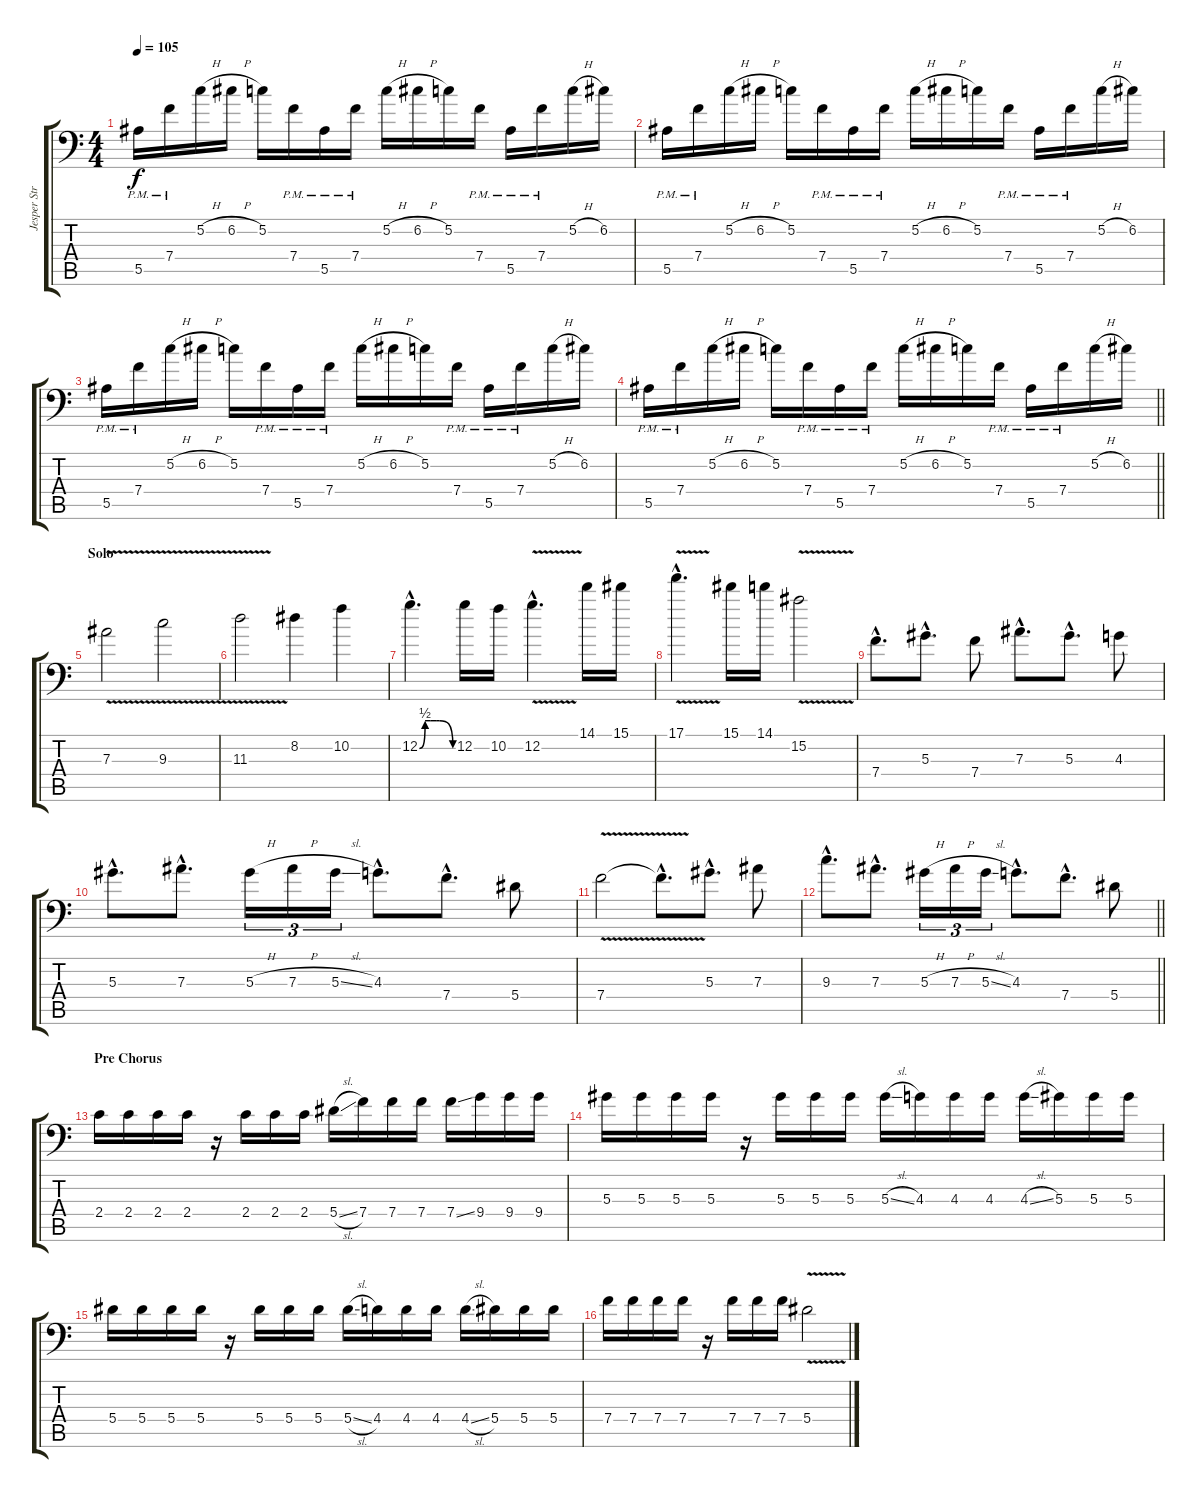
\track ("Jesper Strömblad" "Jesper Str") {instrument distortionguitar}
\staff {score tabs}
\tuning (C4 G3 Eb3 Bb2 F2 Bb1) {hide}
\ts (4 4)
\tempo 105
\clef f4
\ks c
5.5{pm}.16{dy f} 7.4{pm}.16 5.2{h}.16 6.2{h}.16 5.2.16 7.4{pm}.16 5.5{pm}.16 7.4{pm}.16 5.2{h}.16 6.2{h}.16 5.2.16 7.4{pm}.16 5.5{pm}.16 7.4{pm}.16 5.2{h}.16 6.2.16 |
5.5{pm}.16 7.4{pm}.16 5.2{h}.16 6.2{h}.16 5.2.16 7.4{pm}.16 5.5{pm}.16 7.4{pm}.16 5.2{h}.16 6.2{h}.16 5.2.16 7.4{pm}.16 5.5{pm}.16 7.4{pm}.16 5.2{h}.16 6.2.16 |
5.5{pm}.16 7.4{pm}.16 5.2{h}.16 6.2{h}.16 5.2.16 7.4{pm}.16 5.5{pm}.16 7.4{pm}.16 5.2{h}.16 6.2{h}.16 5.2.16 7.4{pm}.16 5.5{pm}.16 7.4{pm}.16 5.2{h}.16 6.2.16 |
\barLineRight lightlight
5.5{pm}.16 7.4{pm}.16 5.2{h}.16 6.2{h}.16 5.2.16 7.4{pm}.16 5.5{pm}.16 7.4{pm}.16 5.2{h}.16 6.2{h}.16 5.2.16 7.4{pm}.16 5.5{pm}.16 7.4{pm}.16 5.2{h}.16 6.2.16 |
\section ("" "Solo")
7.3{v}.2 9.3{v}.2 |
11.3{v}.2 8.2.4 10.2.4 |
12.2{be (custom 0 0 10 2 20 2 30 2 36 2 60 0) hac}.4{d} 12.2.16 10.2.16 12.2{v hac}.4{d} 14.1.16 15.1.16 |
17.1{v hac}.4{d} 15.1.16 14.1.16 15.2{v}.2 |
7.4{hac}.8{d} 5.3{hac}.8{d} 7.4.8 7.3{hac}.8{d} 5.3{hac}.8{d} 4.3.8 |
5.3{hac}.8{d} 7.3{hac}.8{d} 5.3{h}.16{tu (3 2)} 7.3{h}.16{tu (3 2)} 5.3{sl}.16{tu (3 2)} 4.3{hac}.8{d} 7.4{hac}.8{d} 5.4.8 |
7.4{v}.2 7.4{hac t}.8{d} 5.3{hac}.8{d} 7.3.8 |
\barLineRight lightlight
9.3{hac}.8{d} 7.3{hac}.8{d} 5.3{h}.16{tu (3 2)} 7.3{h}.16{tu (3 2)} 5.3{sl}.16{tu (3 2)} 4.3{hac}.8{d} 7.4{hac}.8{d} 5.4.8 |
\section ("" "Pre Chorus")
2.4.16 2.4.16 2.4.16 2.4.16 r.16 2.4.16 2.4.16 2.4.16 5.4{sl}.16 7.4.16 7.4.16 7.4.16 7.4{ss}.16 9.4.16 9.4.16 9.4.16 |
5.3.16 5.3.16 5.3.16 5.3.16 r.16 5.3.16 5.3.16 5.3.16 5.3{sl}.16 4.3.16 4.3.16 4.3.16 4.3{sl}.16 5.3.16 5.3.16 5.3.16 |
5.4.16 5.4.16 5.4.16 5.4.16 r.16 5.4.16 5.4.16 5.4.16 5.4{sl}.16 4.4.16 4.4.16 4.4.16 4.4{sl}.16 5.4.16 5.4.16 5.4.16 |
7.4.16 7.4.16 7.4.16 7.4.16 r.16 7.4.16 7.4.16 7.4.16 5.4{v}.2
